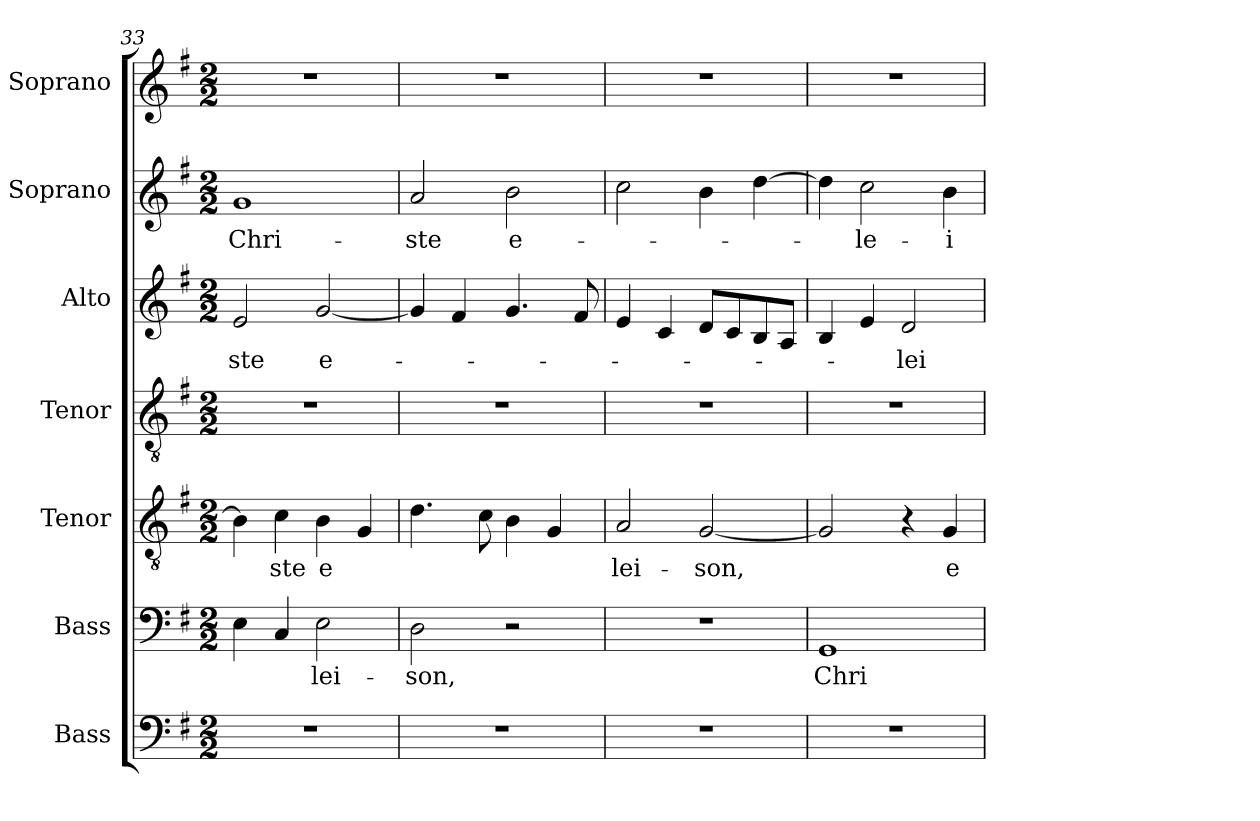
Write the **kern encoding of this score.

**kern	**kern	**text	**kern	**text	**kern	**kern	**text	**kern	**text	**kern
*part7	*part6	*part6	*part5	*part5	*part4	*part3	*part3	*part2	*part2	*part1
*staff7	*staff6	*staff6	*staff5	*staff5	*staff4	*staff3	*staff3	*staff2	*staff2	*staff1
*I"Bass	*I"Bass	*	*I"Tenor	*	*I"Tenor	*I"Alto	*	*I"Soprano	*	*I"Soprano
*I'B.	*I'B.	*	*I'T.	*	*I'T.	*I'A.	*	*I'S.	*	*I'S.
*clefF4	*clefF4	*	*clefGv2	*	*clefGv2	*clefG2	*	*clefG2	*	*clefG2
*	*	*	*ITrd7c12	*	*ITrd7c12	*	*	*	*	*
*k[f#]	*k[f#]	*	*k[f#]	*	*k[f#]	*k[f#]	*	*k[f#]	*	*k[f#]
*G:	*G:	*	*G:	*	*G:	*G:	*	*G:	*	*G:
*M2/2	*M2/2	*	*M2/2	*	*M2/2	*M2/2	*	*M2/2	*	*M2/2
=33	=33	=33	=33	=33	=33	=33	=33	=33	=33	=33
!	!	!	!	!	!	!	!LO:LY:b:color=#000000	!	!	!
!	!	!	!	!	!	!	!	!	!LO:LY:b:color=#000000	!
1r	4Ei\	.	4BBi\]	.	1r	2ei/	-ste	1gi	Chri-	1r
!	!	!	!	!LO:LY:b:color=#000000	!	!	!	!	!	!
.	4Ci/	.	4Ci\	-ste	.	.	.	.	.	.
!	!	!LO:LY:b:color=#000000	!	!	!	!	!	!	!	!
!	!	!	!	!LO:LY:b:color=#000000	!	!	!	!	!	!
!	!	!	!	!	!	!	!LO:LY:b:color=#000000	!	!	!
.	2Ei\	-lei-	4BBi\	e	.	[2gi/	e-	.	.	.
.	.	.	4GGi/	.	.	.	.	.	.	.
=34	=34	=34	=34	=34	=34	=34	=34	=34	=34	=34
!	!	!LO:LY:b:color=#000000	!	!	!	!	!	!	!	!
!	!	!	!	!	!	!	!	!	!LO:LY:b:color=#000000	!
1r	2Di\	-son,	4.Di\	.	1r	4gi/]	.	2ai/	-ste	1r
.	.	.	.	.	.	4f#i/	.	.	.	.
.	.	.	8Ci\	.	.	.	.	.	.	.
!	!	!	!	!	!	!	!	!	!LO:LY:b:color=#000000	!
.	2r	.	4BBi\	.	.	4.gi/	.	2bi\	e-	.
.	.	.	4GGi/	.	.	.	.	.	.	.
.	.	.	.	.	.	8f#i/	.	.	.	.
!!LO:LB:g=z
=35	=35	=35	=35	=35	=35	=35	=35	=35	=35	=35
!	!	!	!	!LO:LY:b:color=#000000	!	!	!	!	!	!
1r	1r	.	2AAi/	lei-	1r	4ei/	.	2cci\	.	1r
.	.	.	.	.	.	4ci/	.	.	.	.
!	!	!	!	!LO:LY:b:color=#000000	!	!	!	!	!	!
.	.	.	[2GGi/	-son,	.	8di/L	.	4bi\	.	.
.	.	.	.	.	.	8ci/	.	.	.	.
.	.	.	.	.	.	8Bi/	.	[4ddi\	.	.
.	.	.	.	.	.	8Ai/J	.	.	.	.
=36	=36	=36	=36	=36	=36	=36	=36	=36	=36	=36
!	!	!LO:LY:b:color=#000000	!	!	!	!	!	!	!	!
1r	1GGi	Chri-	2GGi/]	.	1r	4Bi/	.	4ddi\]	.	1r
!	!	!	!	!	!	!	!	!	!LO:LY:b:color=#000000	!
.	.	.	.	.	.	4ei/	.	2cci\	-le-	.
!	!	!	!	!	!	!	!LO:LY:b:color=#000000	!	!	!
.	.	.	4r	.	.	2di/	-lei-	.	.	.
!	!	!	!	!LO:LY:b:color=#000000	!	!	!	!	!	!
!	!	!	!	!	!	!	!	!	!LO:LY:b:color=#000000	!
.	.	.	4GGi/	e-	.	.	.	4bi\	-i	.
=	=	=	=	=	=	=	=	=	=	=
*-	*-	*-	*-	*-	*-	*-	*-	*-	*-	*-
